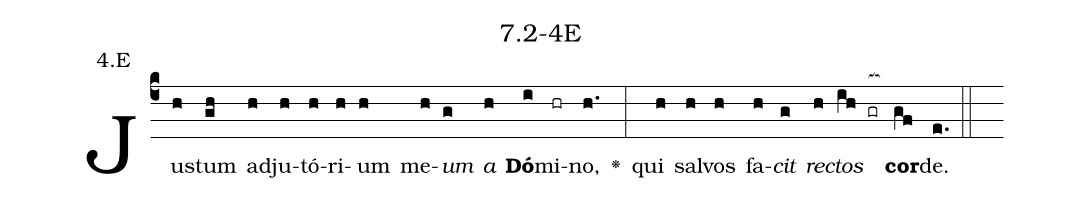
name: 7.2-4E;
annotation: 4.E;
%%
(c4)Jus(h)tum(gh) ad(h)ju(h)tó(h)ri(h)um(h) me(h)<i>um</i>(g) <i>a</i>(h) <b>Dó</b>(i)mi(hr)no,(h.) <v>\greheightstar</v>(:) qui(h) sal(h)vos(h) fa(h)<i>cit</i>(g) <i>rec</i>(h)<i>tos</i>(ih gr[ocb:1{]) <b>cor</b>(gf[ocb:0}])de.(e.) (::)


%E(h) u(g) o(h) u(ih) a(gf) e.(e.) (::)
